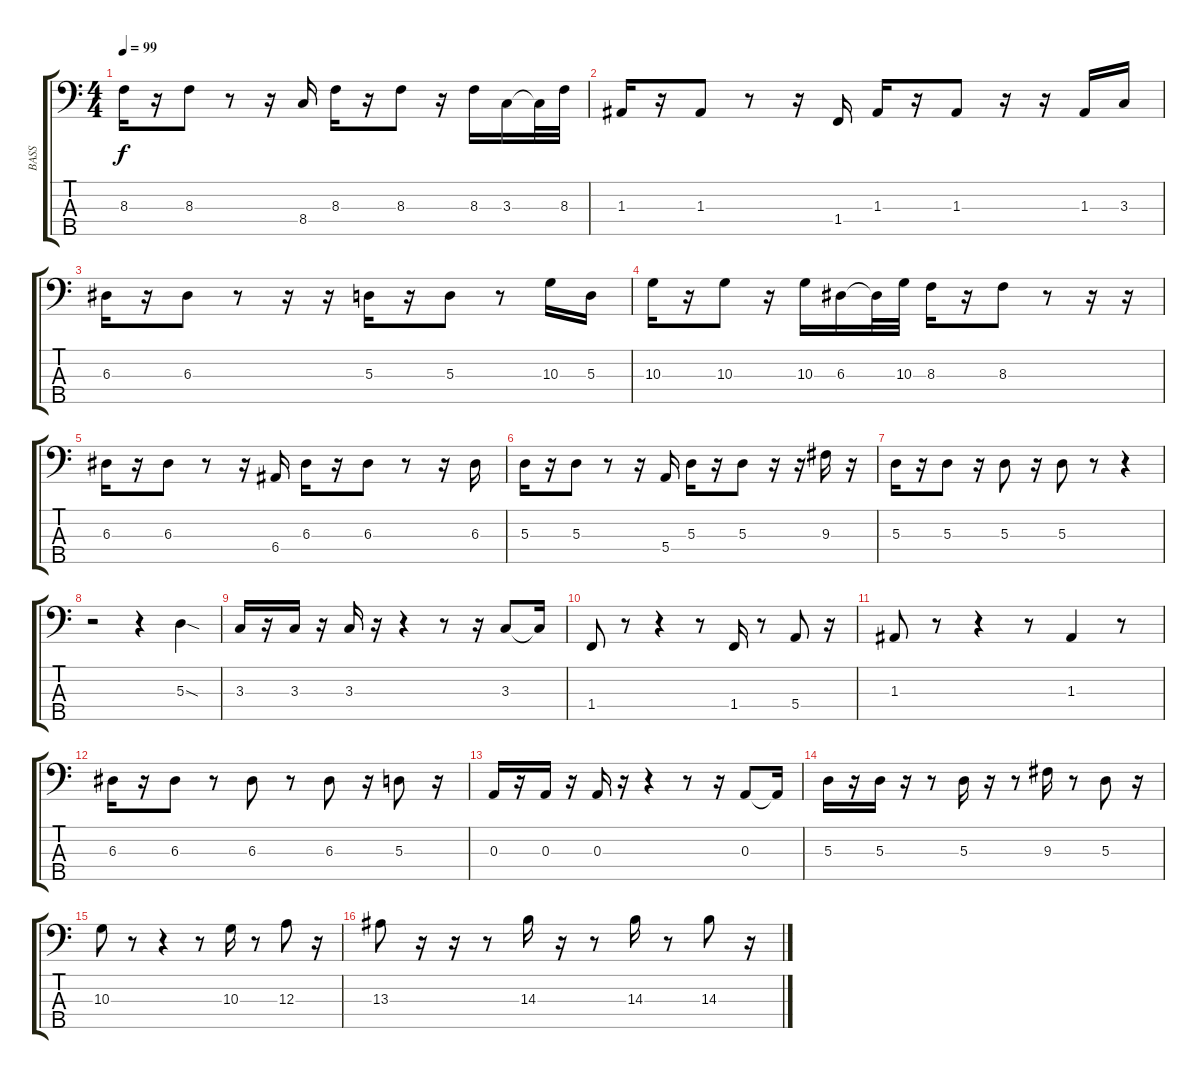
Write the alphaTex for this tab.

\track ("BASS" "BASS") {instrument electricbassfinger}
\staff {score tabs}
\tuning (G2 D2 A1 E1 B0) {hide}
\ts (4 4)
\tempo 99
\clef f4
\ks c
8.3.16{dy f} r.16 8.3.8 r.8 r.16 8.4.16 8.3.16 r.16 8.3.8 r.16 8.3.16 3.3.16 3.3{t}.32 8.3.32 |
1.3.16 r.16 1.3.8 r.8 r.16 1.4.16 1.3.16 r.16 1.3.8 r.16 r.16 1.3.16 3.3.16 |
6.3.16 r.16 6.3.8 r.8 r.16 r.16 5.3.16 r.16 5.3.8 r.8 10.3.16 5.3.16 |
10.3.16 r.16 10.3.8 r.16 10.3.16 6.3.16 6.3{t}.32 10.3.32 8.3.16 r.16 8.3.8 r.8 r.16 r.16 |
6.3.16 r.16 6.3.8 r.8 r.16 6.4.16 6.3.16 r.16 6.3.8 r.8 r.16 6.3.16 |
5.3.16 r.16 5.3.8 r.8 r.16 5.4.16 5.3.16 r.16 5.3.8 r.16 r.16 9.3.16 r.16 |
5.3.16 r.16 5.3.8 r.16 5.3.8 r.16 5.3.8 r.8 r.4 |
r.2 r.4 5.3{sod}.4 |
3.3.16 r.16 3.3.16 r.16 3.3.16 r.16 r.4 r.8 r.16 3.3.8 3.3{t}.16 |
1.4.8 r.8 r.4 r.8 1.4.16 r.8 5.4.8 r.16 |
1.3.8 r.8 r.4 r.8 1.3.4 r.8 |
6.3.16 r.16 6.3.8 r.8 6.3.8 r.8 6.3.8 r.16 5.3.8 r.16 |
0.3.16 r.16 0.3.16 r.16 0.3.16 r.16 r.4 r.8 r.16 0.3.8 0.3{t}.16 |
5.3.16 r.16 5.3.16 r.16 r.8 5.3.16 r.16 r.8 9.3.16 r.8 5.3.8 r.16 |
10.3.8 r.8 r.4 r.8 10.3.16 r.8 12.3.8 r.16 |
13.3.8 r.16 r.16 r.8 14.3.16 r.16 r.8 14.3.16 r.8 14.3.8 r.16
